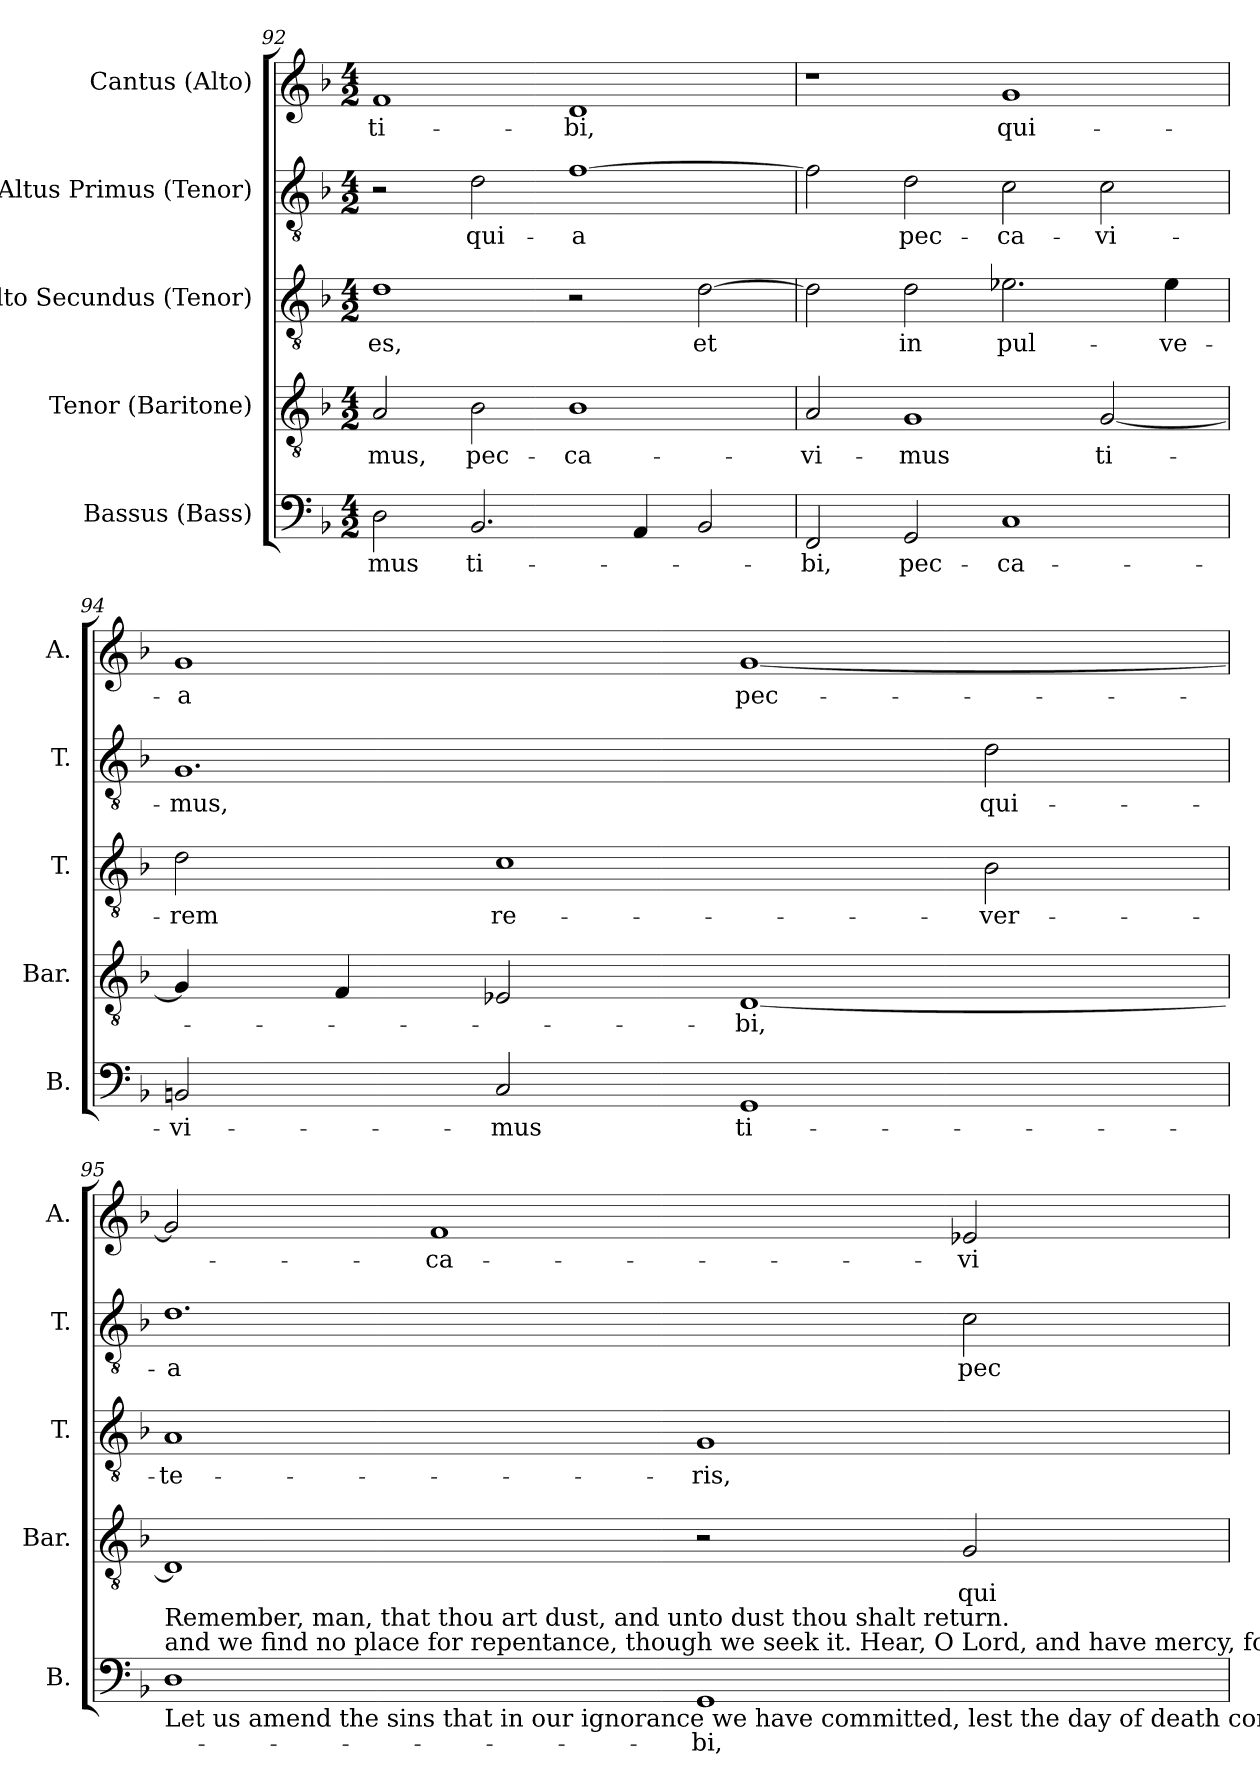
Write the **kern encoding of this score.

**kern	**text	**kern	**text	**kern	**text	**kern	**text	**kern	**text
*part5	*part5	*part4	*part4	*part3	*part3	*part2	*part2	*part1	*part1
*staff5	*staff5	*staff4	*staff4	*staff3	*staff3	*staff2	*staff2	*staff1	*staff1
*I"Bassus (Bass)	*	*I"Tenor (Baritone)	*	*I"Alto Secundus (Tenor)	*	*I"Altus Primus (Tenor)	*	*I"Cantus (Alto)	*
*I'B.	*	*I'Bar.	*	*I'T.	*	*I'T.	*	*I'A.	*
*clefF4	*	*clefGv2	*	*clefGv2	*	*clefGv2	*	*clefG2	*
*	*	*ITrd7c12	*	*ITrd7c12	*	*ITrd7c12	*	*	*
*k[b-]	*	*k[b-]	*	*k[b-]	*	*k[b-]	*	*k[b-]	*
*F:	*	*F:	*	*F:	*	*F:	*	*F:	*
*M4/2	*	*M4/2	*	*M4/2	*	*M4/2	*	*M4/2	*
=92	=92	=92	=92	=92	=92	=92	=92	=92	=92
!	!LO:LY:b:color=#000000	!	!	!	!	!	!	!	!
!	!	!	!LO:LY:b:color=#000000	!	!	!	!	!	!
!	!	!	!	!	!LO:LY:b:color=#000000	!	!	!	!
!	!	!	!	!	!	!	!	!	!LO:LY:b:color=#000000
2Di\	-mus	2AAi/	-mus,	1Di	es,	2r	.	1fi	ti-
!	!LO:LY:b:color=#000000	!	!	!	!	!	!	!	!
!	!	!	!LO:LY:b:color=#000000	!	!	!	!	!	!
!	!	!	!	!	!	!	!LO:LY:b:color=#000000	!	!
2.BB-i/	ti-	2BB-i\	pec-	.	.	2Di\	qui-	.	.
!	!	!	!LO:LY:b:color=#000000	!	!	!	!	!	!
!	!	!	!	!	!	!	!LO:LY:b:color=#000000	!	!
!	!	!	!	!	!	!	!	!	!LO:LY:b:color=#000000
.	.	1BB-i	-ca-	2r	.	[1Fi	-a	1di	-bi,
4AAi/	.	.	.	.	.	.	.	.	.
!	!	!	!	!	!LO:LY:b:color=#000000	!	!	!	!
2BB-i/	.	.	.	[2Di\	et	.	.	.	.
=93	=93	=93	=93	=93	=93	=93	=93	=93	=93
!	!LO:LY:b:color=#000000	!	!	!	!	!	!	!	!
!	!	!	!LO:LY:b:color=#000000	!	!	!	!	!	!
2FFi/	-bi,	2AAi/	-vi-	2Di\]	.	2Fi\]	.	1r	.
!	!LO:LY:b:color=#000000	!	!	!	!	!	!	!	!
!	!	!	!LO:LY:b:color=#000000	!	!	!	!	!	!
!	!	!	!	!	!LO:LY:b:color=#000000	!	!	!	!
!	!	!	!	!	!	!	!LO:LY:b:color=#000000	!	!
2GGi/	pec-	1GGi	-mus	2Di\	in	2Di\	pec-	.	.
!	!LO:LY:b:color=#000000	!	!	!	!	!	!	!	!
!	!	!	!	!	!LO:LY:b:color=#000000	!	!	!	!
!	!	!	!	!	!	!	!LO:LY:b:color=#000000	!	!
!	!	!	!	!	!	!	!	!	!LO:LY:b:color=#000000
1Ci	-ca-	.	.	2.E-Xi\	pul-	2Ci\	-ca-	1gi	qui-
!	!	!	!LO:LY:b:color=#000000	!	!	!	!	!	!
!	!	!	!	!	!	!	!LO:LY:b:color=#000000	!	!
.	.	[2GGi/	ti-	.	.	2Ci\	-vi-	.	.
!	!	!	!	!	!LO:LY:b:color=#000000	!	!	!	!
.	.	.	.	4E-i\	-ve-	.	.	.	.
=94	=94	=94	=94	=94	=94	=94	=94	=94	=94
!	!LO:LY:b:color=#000000	!	!	!	!	!	!	!	!
!	!	!	!	!	!LO:LY:b:color=#000000	!	!	!	!
!	!	!	!	!	!	!	!LO:LY:b:color=#000000	!	!
!	!	!	!	!	!	!	!	!	!LO:LY:b:color=#000000
2BBni/	-vi-	4GGi/]	.	2Di\	-rem	1.GGi	-mus,	1gi	-a
.	.	4FFi/	.	.	.	.	.	.	.
!	!LO:LY:b:color=#000000	!	!	!	!	!	!	!	!
!	!	!	!	!	!LO:LY:b:color=#000000	!	!	!	!
2Ci/	-mus	2EE-Xi/	.	1Ci	re-	.	.	.	.
!	!LO:LY:b:color=#000000	!	!	!	!	!	!	!	!
!	!	!	!LO:LY:b:color=#000000	!	!	!	!	!	!
!	!	!	!	!	!	!	!	!	!LO:LY:b:color=#000000
1GGi	ti-	[1DDi	-bi,	.	.	.	.	[1gi	pec-
!	!	!	!	!	!LO:LY:b:color=#000000	!	!	!	!
!	!	!	!	!	!	!	!LO:LY:b:color=#000000	!	!
.	.	.	.	2BB-i\	-ver-	2Di\	qui-	.	.
!!LO:LB:g=z
=95	=95	=95	=95	=95	=95	=95	=95	=95	=95
!	!	!	!	!	!LO:LY:b:color=#000000	!	!	!	!
!LO:TX:b:t=Let us amend the sins that in our ignorance we have committed, lest the day of death come upon us suddenly,	!	!	!	!	!	!	!	!	!
!LO:TX:t=and we find no place for repentance, though we seek it.  Hear, O Lord, and have mercy, for we have sinned against thee.	!	!	!	!	!	!	!	!	!
!LO:TX:t=Remember, man, that thou art dust, and unto dust thou shalt return.	!	!	!	!	!	!	!	!	!
!	!	!	!	!	!	!	!LO:LY:b:color=#000000	!	!
1Di	.	1DDi]	.	1AAi	-te-	1.Di	-a	2gi/]	.
!	!	!	!	!	!	!	!	!	!LO:LY:b:color=#000000
.	.	.	.	.	.	.	.	1fi	-ca-
!	!LO:LY:b:color=#000000	!	!	!	!	!	!	!	!
!	!	!	!	!	!LO:LY:b:color=#000000	!	!	!	!
1GGi	-bi,	2r	.	1GGi	-ris,	.	.	.	.
!	!	!	!LO:LY:b:color=#000000	!	!	!	!	!	!
!	!	!	!	!	!	!	!LO:LY:b:color=#000000	!	!
!	!	!	!	!	!	!	!	!	!LO:LY:b:color=#000000
.	.	2GGi/	qui-	.	.	2Ci\	pec-	2e-Xi/	-vi-
=	=	=	=	=	=	=	=	=	=
*-	*-	*-	*-	*-	*-	*-	*-	*-	*-
